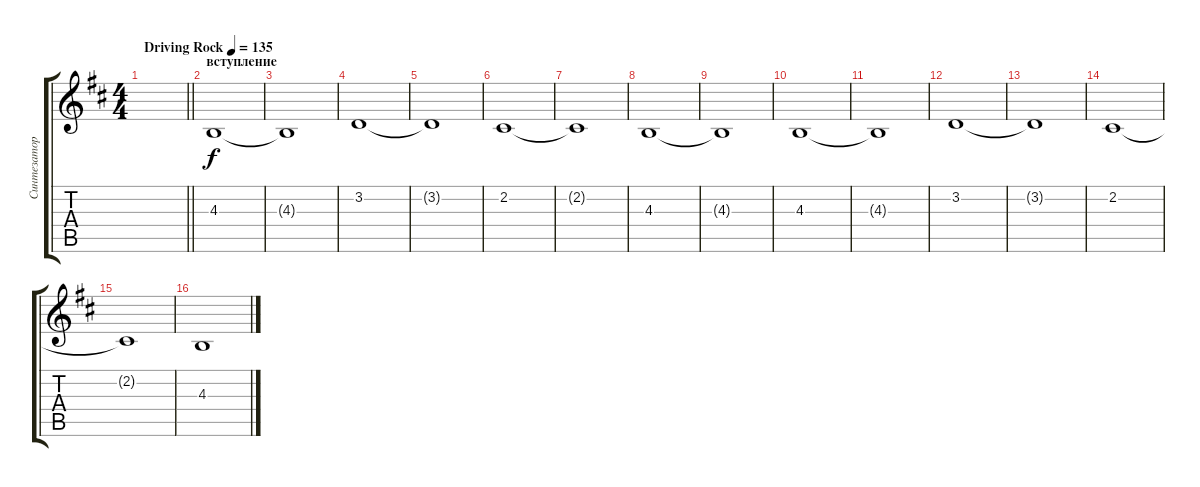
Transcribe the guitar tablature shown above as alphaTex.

\track ("Синтезатор" "Синтезатор") {solo instrument panflute}
\staff {score tabs}
\tuning (E4 B3 G3 D3 A2 E2) {hide}
\ts (4 4)
\tempo (135 "Driving Rock")
\clef g2
\barLineRight lightlight
\ks bminor
|
\section ("" "вступление")
4.3.1 |
4.3{t}.1 |
3.2.1 |
3.2{t}.1 |
2.2.1 |
2.2{t}.1 |
4.3.1 |
4.3{t}.1 |
4.3.1 |
4.3{t}.1 |
3.2.1 |
3.2{t}.1 |
2.2.1 |
2.2{t}.1 |
4.3.1
